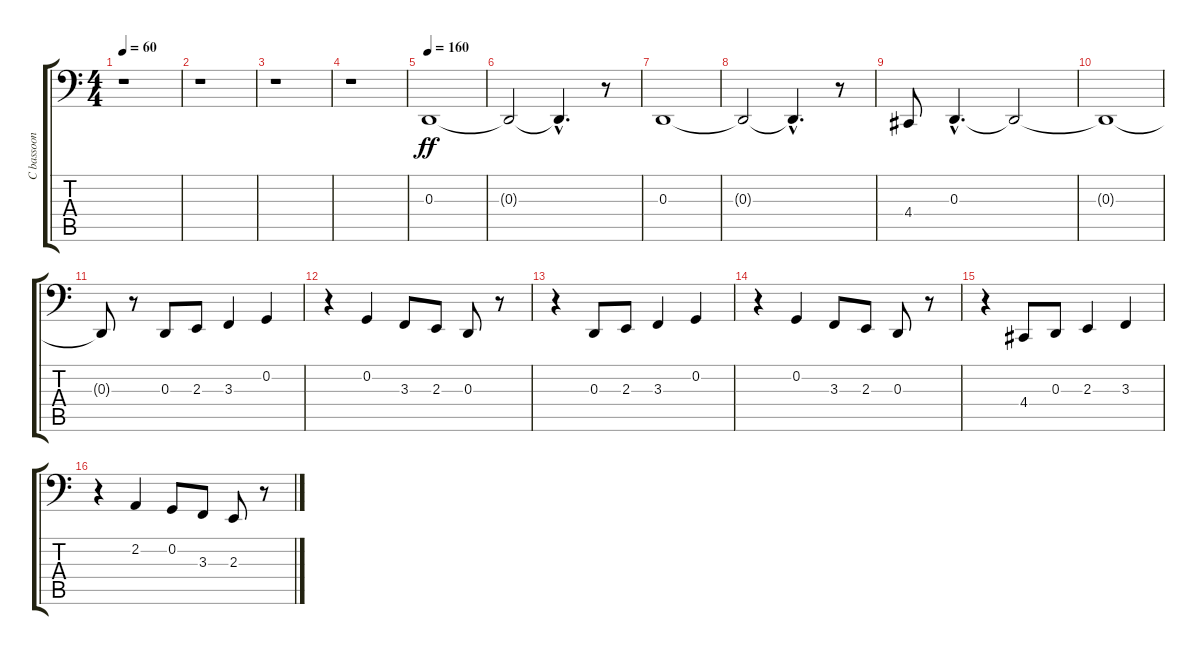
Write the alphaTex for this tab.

\track ("C bassoon" "C bassoon") {instrument bassoon}
\staff {score tabs}
\tuning (C3 G2 D2 A1 E1 B0) {hide}
\ts (4 4)
\tempo 60
\clef f4
\ks c
r.1{dy ff instrument bassoon} |
r.1 |
r.1 |
r.1 |
\tempo 160
0.3.1 |
0.3{t}.2 0.3{hac t}.4{d} r.8 |
0.3.1 |
0.3{t}.2 0.3{hac t}.4{d} r.8 |
4.4.8 0.3{hac}.4{d} 0.3{t}.2 |
0.3{t}.1 |
0.3{t}.8 r.8 0.3.8 2.3.8 3.3.4 0.2.4 |
r.4 0.2.4 3.3.8 2.3.8 0.3.8 r.8 |
r.4 0.3.8 2.3.8 3.3.4 0.2.4 |
r.4 0.2.4 3.3.8 2.3.8 0.3.8 r.8 |
r.4 4.4.8 0.3.8 2.3.4 3.3.4 |
r.4 2.2.4 0.2.8 3.3.8 2.3.8 r.8
